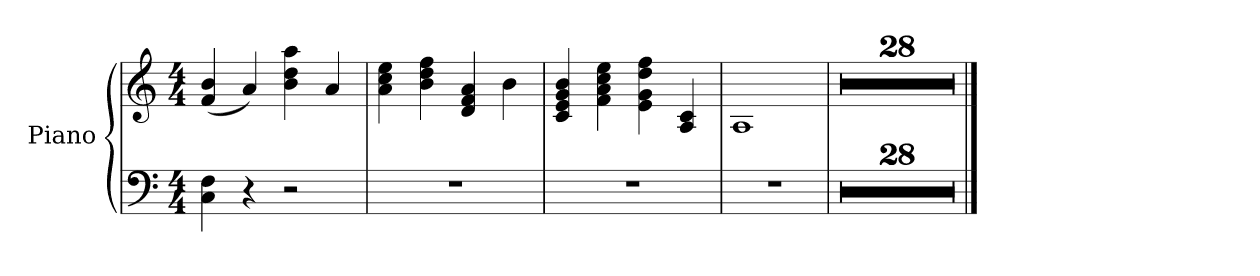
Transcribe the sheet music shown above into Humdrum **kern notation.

**kern	**kern
*part1	*part1
*staff2	*staff1
*I"Piano	*
*I'Pno.	*
*clefF4	*clefG2
*k[]	*k[]
*M4/4	*M4/4
=1	=1
4C\ 4F\	(4f/ 4b/
4r	4a/)
2r	4b\ 4dd\ 4aa\
.	4a/
=2	=2
1r	4a\ 4cc\ 4ee\
.	4b\ 4dd\ 4ff\
.	4d/ 4f/ 4a/
.	4b\
=3	=3
1r	4c/ 4e/ 4g/ 4b/
.	4f\ 4a\ 4cc\ 4ee\
.	4e\ 4g\ 4dd\ 4ff\
.	4A/ 4c/
=4	=4
1r	1A
=5	=5
1r	1r
=6	=6
1r	1r
=7	=7
1r	1r
=8	=8
1r	1r
=9	=9
1r	1r
!!LO:LB:g=z
=10	=10
1r	1r
=11	=11
1r	1r
=12	=12
1r	1r
=13	=13
1r	1r
=14	=14
1r	1r
=15	=15
1r	1r
=16	=16
1r	1r
=17	=17
1r	1r
=18	=18
1r	1r
=19	=19
1r	1r
=20	=20
1r	1r
=21	=21
1r	1r
!!LO:LB:g=z
=22	=22
1r	1r
=23	=23
1r	1r
=24	=24
1r	1r
=25	=25
1r	1r
=26	=26
1r	1r
=27	=27
1r	1r
=28	=28
1r	1r
=29	=29
1r	1r
=30	=30
1r	1r
=31	=31
1r	1r
=32	=32
1r	1r
==	==
*-	*-
